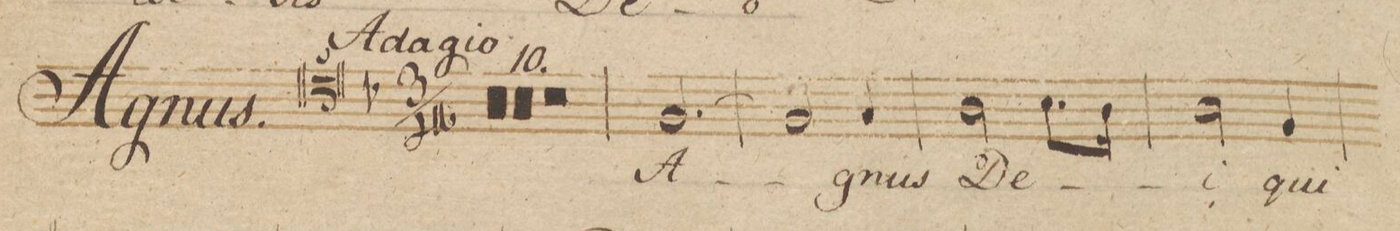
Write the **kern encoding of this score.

**kern	**text
*I"Tenore.	*
*clefC4	*
*k[b-]	*
*M3/4	*
0.r	.
=2	=2
=3	=3
=4	=4
=5	=5
0.r	.
=6	=6
=7	=7
=8	=8
=9	=9
1.r	.
=10	=10
=11	=11
[>2.F/	A-
=12	=12
2F/]	.
4G/	-gnus
=13	=13
*2\right	*
2A\	De-
8.B-\L	.
16A\Jk	.
=14	=14
2A\	-i
4F/	qui
=15	=15
*-	*-
